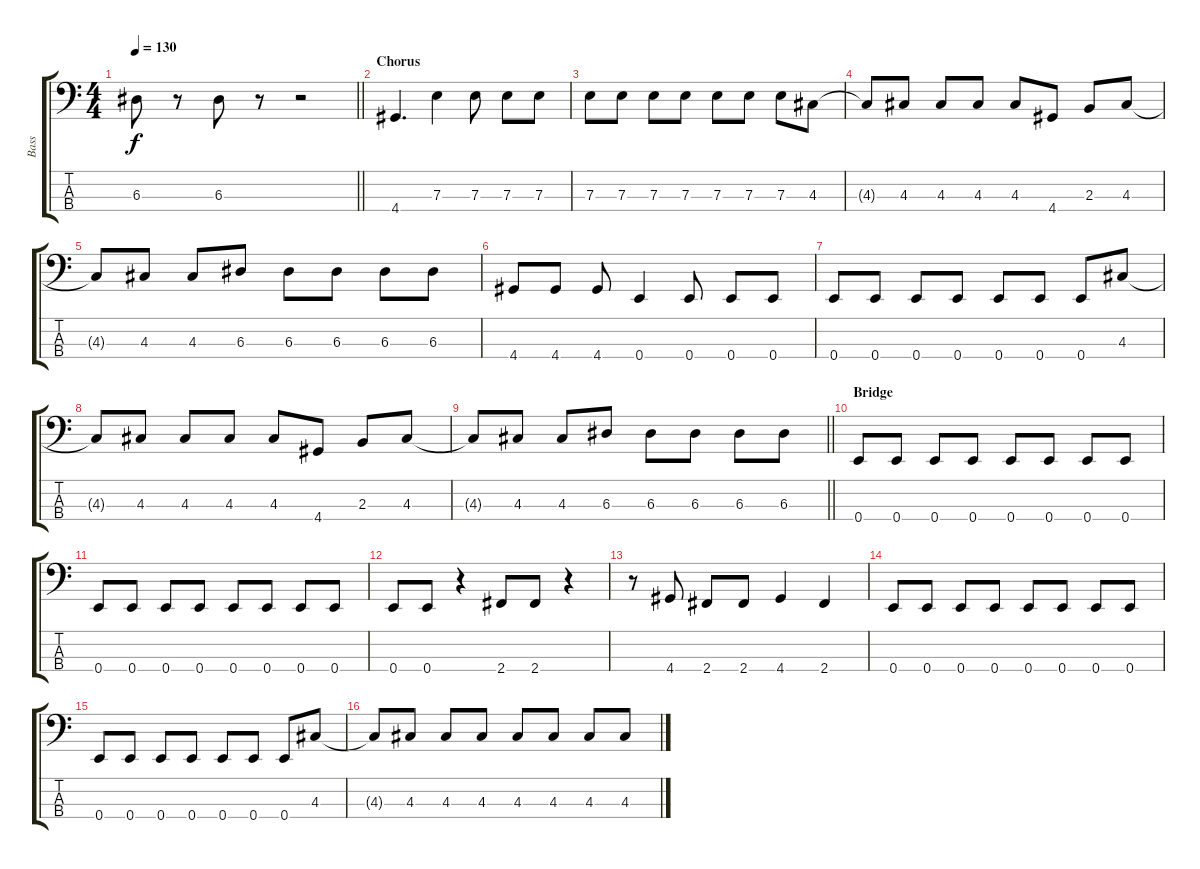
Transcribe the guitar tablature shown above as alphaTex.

\track ("Bass" "Bass") {instrument electricbassfinger}
\staff {score tabs}
\tuning (G2 D2 A1 E1) {hide}
\ts (4 4)
\tempo 130
\clef f4
\barLineRight lightlight
\ks c
6.3.8{dy f} r.8 6.3.8 r.8 r.2 |
\section ("" "Chorus")
4.4.4{d} 7.3.4 7.3.8 7.3.8 7.3.8 |
7.3.8 7.3.8 7.3.8 7.3.8 7.3.8 7.3.8 7.3.8 4.3.8 |
4.3{t}.8 4.3.8 4.3.8 4.3.8 4.3.8 4.4.8 2.3.8 4.3.8 |
4.3{t}.8 4.3.8 4.3.8 6.3.8 6.3.8 6.3.8 6.3.8 6.3.8 |
4.4.8 4.4.8 4.4.8 0.4.4 0.4.8 0.4.8 0.4.8 |
0.4.8 0.4.8 0.4.8 0.4.8 0.4.8 0.4.8 0.4.8 4.3.8 |
4.3{t}.8 4.3.8 4.3.8 4.3.8 4.3.8 4.4.8 2.3.8 4.3.8 |
\barLineRight lightlight
4.3{t}.8 4.3.8 4.3.8 6.3.8 6.3.8 6.3.8 6.3.8 6.3.8 |
\section ("" "Bridge")
0.4.8 0.4.8 0.4.8 0.4.8 0.4.8 0.4.8 0.4.8 0.4.8 |
0.4.8 0.4.8 0.4.8 0.4.8 0.4.8 0.4.8 0.4.8 0.4.8 |
0.4.8 0.4.8 r.4 2.4.8 2.4.8 r.4 |
r.8 4.4.8 2.4.8 2.4.8 4.4.4 2.4.4 |
0.4.8 0.4.8 0.4.8 0.4.8 0.4.8 0.4.8 0.4.8 0.4.8 |
0.4.8 0.4.8 0.4.8 0.4.8 0.4.8 0.4.8 0.4.8 4.3.8 |
4.3{t}.8 4.3.8 4.3.8 4.3.8 4.3.8 4.3.8 4.3.8 4.3.8
